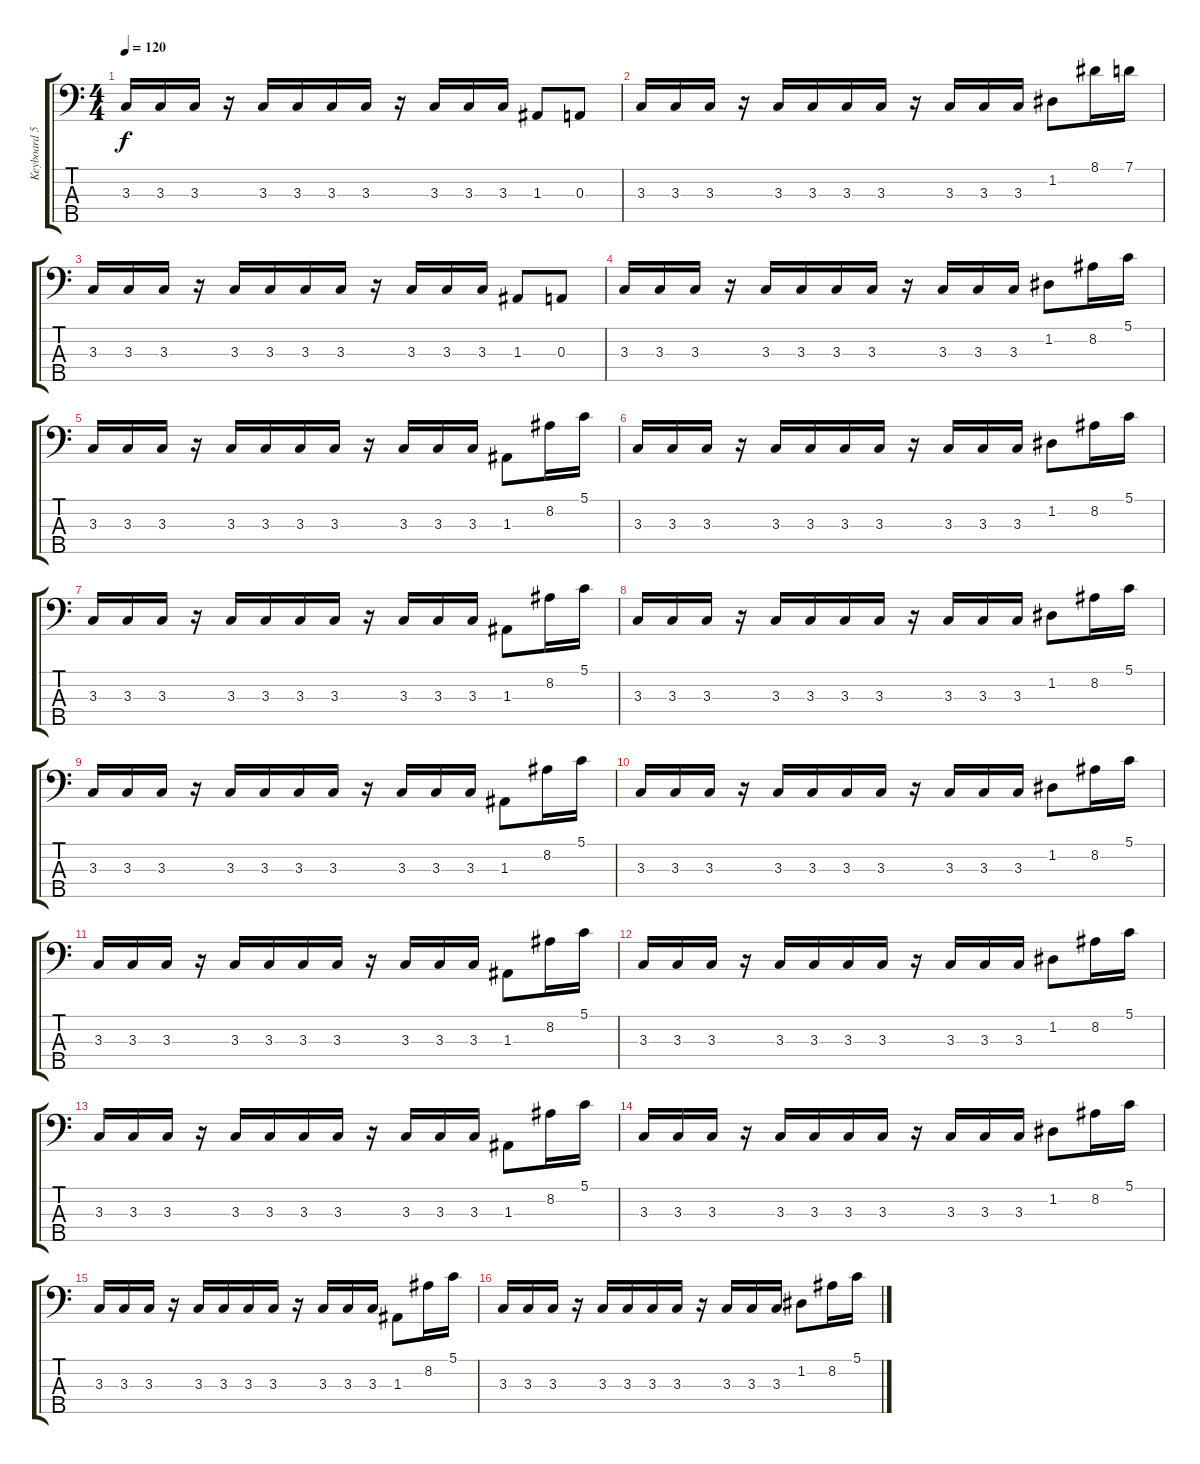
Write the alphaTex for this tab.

\track ("Keyboard 5" "Keyboard 5") {instrument synthbass1}
\staff {score tabs}
\tuning (G2 D2 A1 E1 B0) {hide}
\ts (4 4)
\tempo 120
\clef f4
\ks c
3.3.16{dy f} 3.3.16 3.3.16 r.16 3.3.16 3.3.16 3.3.16 3.3.16 r.16 3.3.16 3.3.16 3.3.16 1.3.8 0.3.8 |
3.3.16 3.3.16 3.3.16 r.16 3.3.16 3.3.16 3.3.16 3.3.16 r.16 3.3.16 3.3.16 3.3.16 1.2.8 8.1.16 7.1.16 |
3.3.16 3.3.16 3.3.16 r.16 3.3.16 3.3.16 3.3.16 3.3.16 r.16 3.3.16 3.3.16 3.3.16 1.3.8 0.3.8 |
3.3.16 3.3.16 3.3.16 r.16 3.3.16 3.3.16 3.3.16 3.3.16 r.16 3.3.16 3.3.16 3.3.16 1.2.8 8.2.16 5.1.16 |
3.3.16 3.3.16 3.3.16 r.16 3.3.16 3.3.16 3.3.16 3.3.16 r.16 3.3.16 3.3.16 3.3.16 1.3.8 8.2.16 5.1.16 |
3.3.16 3.3.16 3.3.16 r.16 3.3.16 3.3.16 3.3.16 3.3.16 r.16 3.3.16 3.3.16 3.3.16 1.2.8 8.2.16 5.1.16 |
3.3.16 3.3.16 3.3.16 r.16 3.3.16 3.3.16 3.3.16 3.3.16 r.16 3.3.16 3.3.16 3.3.16 1.3.8 8.2.16 5.1.16 |
3.3.16 3.3.16 3.3.16 r.16 3.3.16 3.3.16 3.3.16 3.3.16 r.16 3.3.16 3.3.16 3.3.16 1.2.8 8.2.16 5.1.16 |
3.3.16 3.3.16 3.3.16 r.16 3.3.16 3.3.16 3.3.16 3.3.16 r.16 3.3.16 3.3.16 3.3.16 1.3.8 8.2.16 5.1.16 |
3.3.16 3.3.16 3.3.16 r.16 3.3.16 3.3.16 3.3.16 3.3.16 r.16 3.3.16 3.3.16 3.3.16 1.2.8 8.2.16 5.1.16 |
3.3.16 3.3.16 3.3.16 r.16 3.3.16 3.3.16 3.3.16 3.3.16 r.16 3.3.16 3.3.16 3.3.16 1.3.8 8.2.16 5.1.16 |
3.3.16 3.3.16 3.3.16 r.16 3.3.16 3.3.16 3.3.16 3.3.16 r.16 3.3.16 3.3.16 3.3.16 1.2.8 8.2.16 5.1.16 |
3.3.16 3.3.16 3.3.16 r.16 3.3.16 3.3.16 3.3.16 3.3.16 r.16 3.3.16 3.3.16 3.3.16 1.3.8 8.2.16 5.1.16 |
3.3.16 3.3.16 3.3.16 r.16 3.3.16 3.3.16 3.3.16 3.3.16 r.16 3.3.16 3.3.16 3.3.16 1.2.8 8.2.16 5.1.16 |
3.3.16 3.3.16 3.3.16 r.16 3.3.16 3.3.16 3.3.16 3.3.16 r.16 3.3.16 3.3.16 3.3.16 1.3.8 8.2.16 5.1.16 |
3.3.16 3.3.16 3.3.16 r.16 3.3.16 3.3.16 3.3.16 3.3.16 r.16 3.3.16 3.3.16 3.3.16 1.2.8 8.2.16 5.1.16
